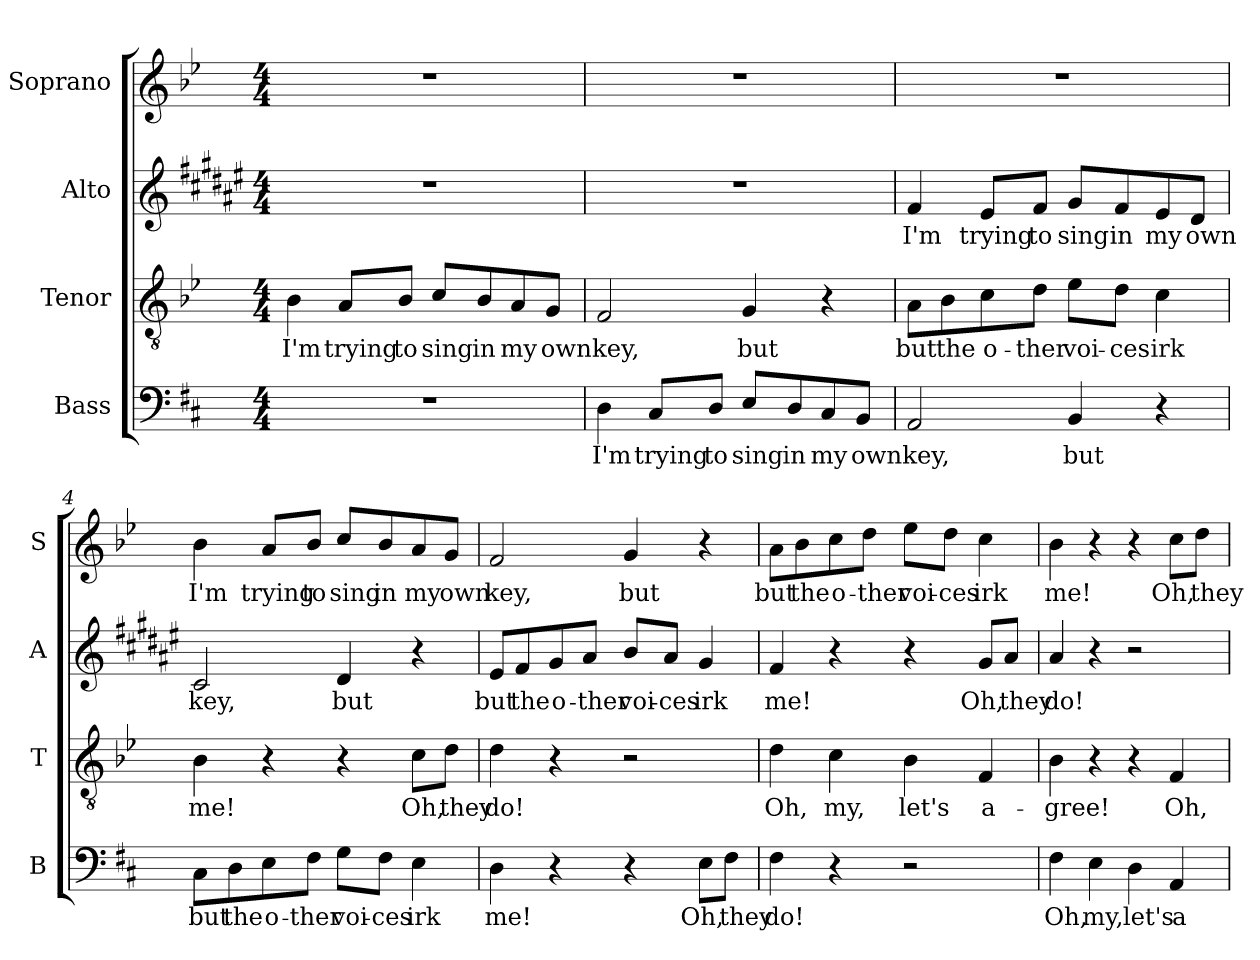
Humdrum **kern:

**kern	**text	**kern	**text	**kern	**text	**kern	**text
*part4	*part4	*part3	*part3	*part2	*part2	*part1	*part1
*staff4	*staff4	*staff3	*staff3	*staff2	*staff2	*staff1	*staff1
*I"Bass	*	*I"Tenor	*	*I"Alto	*	*I"Soprano	*
*I'B	*	*I'T	*	*I'A	*	*I'S	*
*clefF4	*	*clefGv2	*	*clefG2	*	*clefG2	*
*ITrd-3c-5	*	*ITrd2c3	*	*ITrd-1c-1	*	*ITrd2c3	*
*k[f#]	*	*k[f#]	*	*k[f#]	*	*k[f#]	*
*G:	*	*G:	*	*G:	*	*G:	*
*M4/4	*	*M4/4	*	*M4/4	*	*M4/4	*
=1	=1	=1	=1	=1	=1	=1	=1
!	!	!	!LO:LY:b	!	!	!	!
1r	.	4G\	I'm	1r	.	1r	.
!	!	!	!LO:LY:b	!	!	!	!
.	.	8F#/L	trying	.	.	.	.
!	!	!	!LO:LY:b	!	!	!	!
.	.	8G/J	to	.	.	.	.
!	!	!	!LO:LY:b	!	!	!	!
.	.	8A/L	sing	.	.	.	.
!	!	!	!LO:LY:b	!	!	!	!
.	.	8G/	in	.	.	.	.
!	!	!	!LO:LY:b	!	!	!	!
.	.	8F#/	my	.	.	.	.
!	!	!	!LO:LY:b	!	!	!	!
.	.	8E/J	own	.	.	.	.
=2	=2	=2	=2	=2	=2	=2	=2
!	!LO:LY:b	!	!LO:LY:b	!	!	!	!
4G\	I'm	2D/	key,	1r	.	1r	.
!	!LO:LY:b	!	!	!	!	!	!
8F#/L	trying	.	.	.	.	.	.
!	!LO:LY:b	!	!	!	!	!	!
8G/J	to	.	.	.	.	.	.
!	!LO:LY:b	!	!LO:LY:b	!	!	!	!
8A/L	sing	4E/	but	.	.	.	.
!	!LO:LY:b	!	!	!	!	!	!
8G/	in	.	.	.	.	.	.
!	!LO:LY:b	!	!	!	!	!	!
8F#/	my	4r	.	.	.	.	.
!	!LO:LY:b	!	!	!	!	!	!
8E/J	own	.	.	.	.	.	.
=3	=3	=3	=3	=3	=3	=3	=3
!	!LO:LY:b	!	!LO:LY:b	!	!LO:LY:b	!	!
2D/	key,	8F#\L	but	4g/	I'm	1r	.
!	!	!	!LO:LY:b	!	!	!	!
.	.	8G\	the	.	.	.	.
!	!	!	!LO:LY:b	!	!LO:LY:b	!	!
.	.	8A\	o-	8f#/L	trying	.	.
!	!	!	!LO:LY:b	!	!LO:LY:b	!	!
.	.	8B\J	-ther	8g/J	to	.	.
!	!LO:LY:b	!	!LO:LY:b	!	!LO:LY:b	!	!
4E/	but	8c\L	voi-	8a/L	sing	.	.
!	!	!	!LO:LY:b:rj	!	!LO:LY:b	!	!
.	.	8B\J	-ces	8g/	in	.	.
!	!	!	!LO:LY:b	!	!LO:LY:b	!	!
4r	.	4A\	irk	8f#/	my	.	.
!	!	!	!	!	!LO:LY:b	!	!
.	.	.	.	8e/J	own	.	.
!!LO:LB:g=z
=4	=4	=4	=4	=4	=4	=4	=4
!	!LO:LY:b	!	!LO:LY:b	!	!LO:LY:b	!	!LO:LY:b
8F#\L	but	4G\	me!	2d/	key,	4g\	I'm
!	!LO:LY:b	!	!	!	!	!	!
8G\	the	.	.	.	.	.	.
!	!LO:LY:b	!	!	!	!	!	!LO:LY:b
8A\	o-	4r	.	.	.	8f#/L	trying
!	!LO:LY:b	!	!	!	!	!	!LO:LY:b
8B\J	-ther	.	.	.	.	8g/J	to
!	!LO:LY:b	!	!	!	!LO:LY:b	!	!LO:LY:b
8c\L	voi-	4r	.	4e/	but	8a/L	sing
!	!LO:LY:b:rj	!	!	!	!	!	!LO:LY:b
8B\J	-ces	.	.	.	.	8g/	in
!	!LO:LY:b	!	!LO:LY:b	!	!	!	!LO:LY:b
4A\	irk	8A\L	Oh,	4r	.	8f#/	my
!	!	!	!LO:LY:b	!	!	!	!LO:LY:b
.	.	8B\J	they	.	.	8e/J	own
=5	=5	=5	=5	=5	=5	=5	=5
!	!LO:LY:b	!	!LO:LY:b	!	!LO:LY:b	!	!LO:LY:b
4G\	me!	4B\	do!	8f#/L	but	2d/	key,
!	!	!	!	!	!LO:LY:b	!	!
.	.	.	.	8g/	the	.	.
!	!	!	!	!	!LO:LY:b	!	!
4r	.	4r	.	8a/	o-	.	.
!	!	!	!	!	!LO:LY:b	!	!
.	.	.	.	8b/J	-ther	.	.
!	!	!	!	!	!LO:LY:b	!	!LO:LY:b
4r	.	2r	.	8cc/L	voi-	4e/	but
!	!	!	!	!	!LO:LY:b:rj	!	!
.	.	.	.	8b/J	-ces	.	.
!	!LO:LY:b	!	!	!	!LO:LY:b	!	!
8A\L	Oh,	.	.	4a/	irk	4r	.
!	!LO:LY:b	!	!	!	!	!	!
8B\J	they	.	.	.	.	.	.
=6	=6	=6	=6	=6	=6	=6	=6
!	!LO:LY:b	!	!LO:LY:b	!	!LO:LY:b	!	!LO:LY:b
4B\	do!	4B\	Oh,	4g/	me!	8f#\L	but
!	!	!	!	!	!	!	!LO:LY:b
.	.	.	.	.	.	8g\	the
!	!	!	!LO:LY:b	!	!	!	!LO:LY:b
4r	.	4A\	my,	4r	.	8a\	o-
!	!	!	!	!	!	!	!LO:LY:b
.	.	.	.	.	.	8b\J	-ther
!	!	!	!LO:LY:b	!	!	!	!LO:LY:b
2r	.	4G\	let's	4r	.	8cc\L	voi-
!	!	!	!	!	!	!	!LO:LY:b:rj
.	.	.	.	.	.	8b\J	-ces
!	!	!	!LO:LY:b	!	!LO:LY:b	!	!LO:LY:b
.	.	4D/	a-	8a/L	Oh,	4a\	irk
!	!	!	!	!	!LO:LY:b	!	!
.	.	.	.	8b/J	they	.	.
!!LO:PB:g=z
=7	=7	=7	=7	=7	=7	=7	=7
!	!LO:LY:b	!	!LO:LY:b	!	!LO:LY:b	!	!LO:LY:b
4B\	Oh,	4G\	-gree!	4b/	do!	4g\	me!
!	!LO:LY:b	!	!	!	!	!	!
4A\	my,	4r	.	4r	.	4r	.
!	!LO:LY:b	!	!	!	!	!	!
4G\	let's	4r	.	2r	.	4r	.
!	!LO:LY:b	!	!LO:LY:b	!	!	!	!LO:LY:b
4D/	a-	4D/	Oh,	.	.	8a\L	Oh,
!	!	!	!	!	!	!	!LO:LY:b
.	.	.	.	.	.	8b\J	they
=	=	=	=	=	=	=	=
*-	*-	*-	*-	*-	*-	*-	*-
